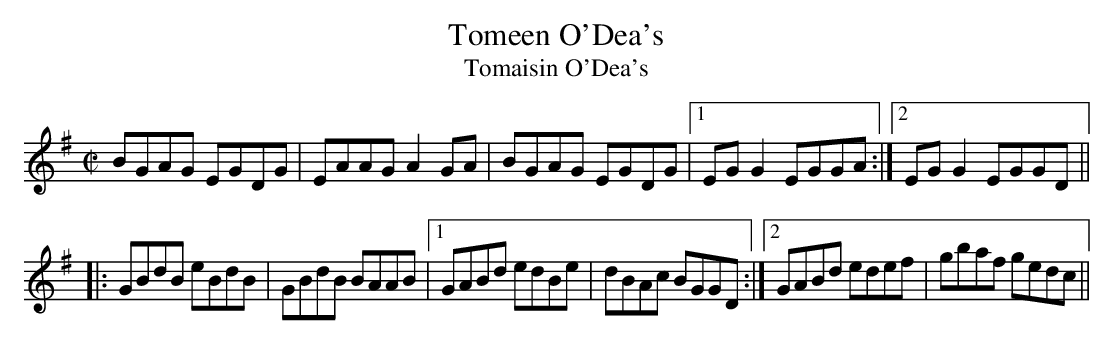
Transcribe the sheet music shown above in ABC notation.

X:1
T:Tomeen O'Dea's
T:Tomaisin O'Dea's
M:C|
K:G
BGAG EGDG|EAAG A2GA|BGAG EGDG|1 EGG2 EGGA:|2 EGG2 EGGD||
|:GBdB eBdB|GBdB BAAB|1 GABd edBe|dBAc BGGD:|2 GABd edef|gbaf gedc||
